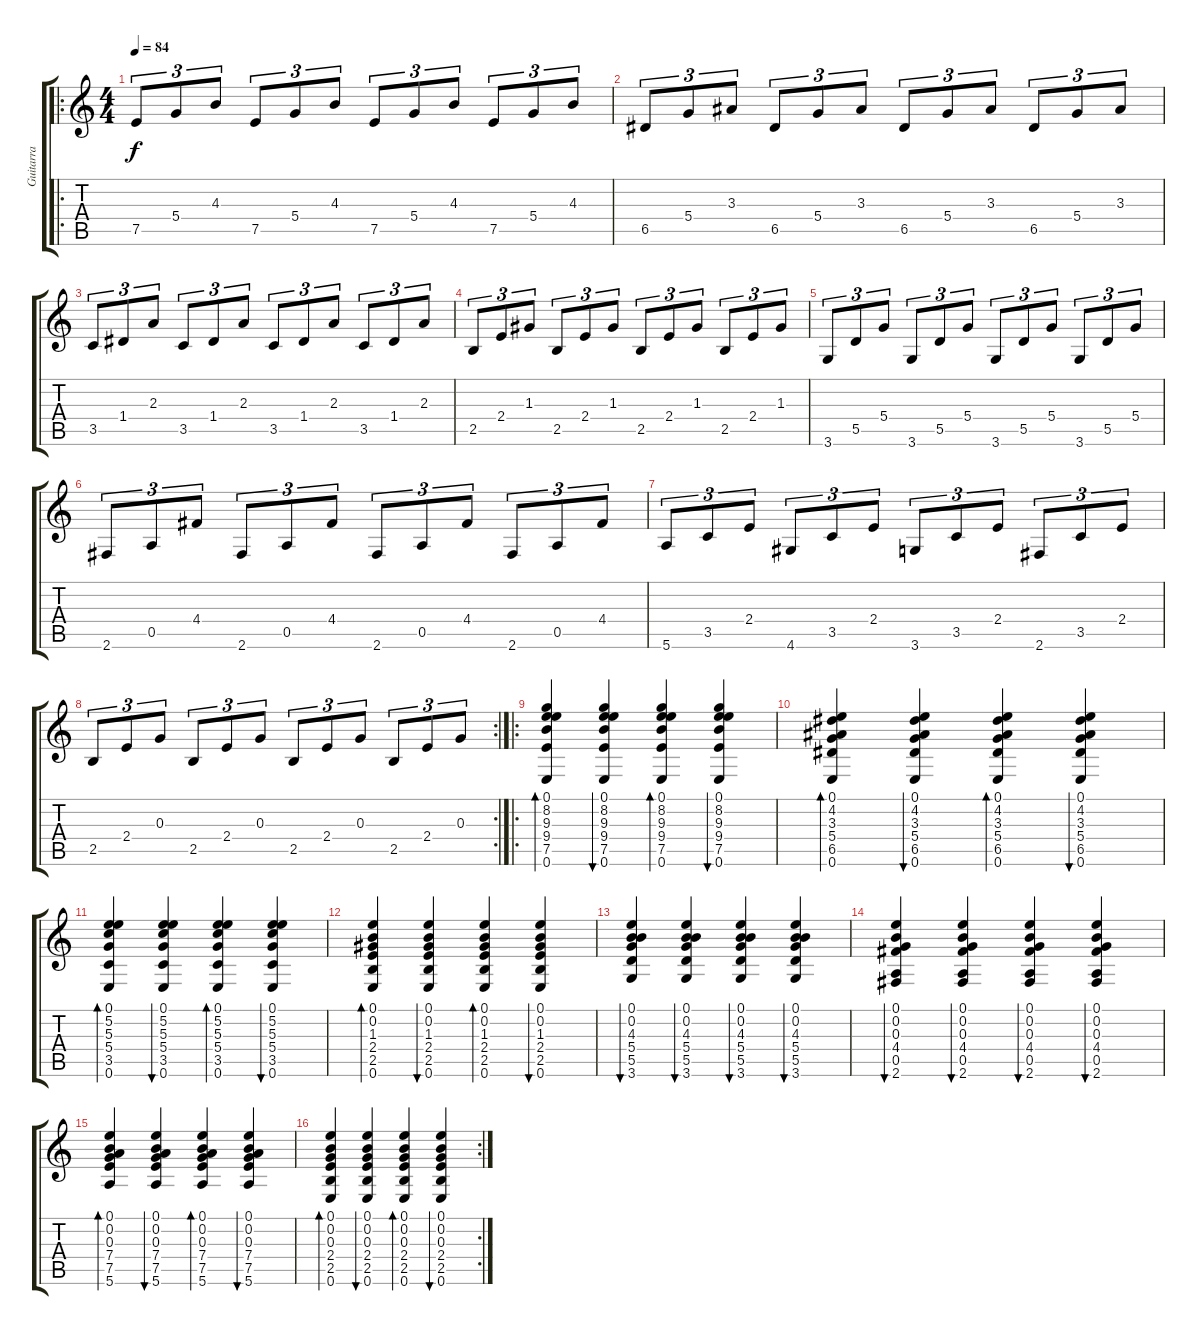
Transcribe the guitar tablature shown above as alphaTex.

\track ("Guitarra" "Guitarra") {instrument acousticguitarsteel}
\staff {score tabs}
\tuning (E4 B3 G3 D3 A2 E2) {hide}
\ro
\ts (4 4)
\tempo 84
\clef g2
\ks c
7.5.8{tu (3 2) dy f} 5.4.8{tu (3 2)} 4.3.8{tu (3 2)} 7.5.8{tu (3 2)} 5.4.8{tu (3 2)} 4.3.8{tu (3 2)} 7.5.8{tu (3 2)} 5.4.8{tu (3 2)} 4.3.8{tu (3 2)} 7.5.8{tu (3 2)} 5.4.8{tu (3 2)} 4.3.8{tu (3 2)} |
6.5.8{tu (3 2)} 5.4.8{tu (3 2)} 3.3.8{tu (3 2)} 6.5.8{tu (3 2)} 5.4.8{tu (3 2)} 3.3.8{tu (3 2)} 6.5.8{tu (3 2)} 5.4.8{tu (3 2)} 3.3.8{tu (3 2)} 6.5.8{tu (3 2)} 5.4.8{tu (3 2)} 3.3.8{tu (3 2)} |
3.5.8{tu (3 2)} 1.4.8{tu (3 2)} 2.3.8{tu (3 2)} 3.5.8{tu (3 2)} 1.4.8{tu (3 2)} 2.3.8{tu (3 2)} 3.5.8{tu (3 2)} 1.4.8{tu (3 2)} 2.3.8{tu (3 2)} 3.5.8{tu (3 2)} 1.4.8{tu (3 2)} 2.3.8{tu (3 2)} |
2.5.8{tu (3 2)} 2.4.8{tu (3 2)} 1.3.8{tu (3 2)} 2.5.8{tu (3 2)} 2.4.8{tu (3 2)} 1.3.8{tu (3 2)} 2.5.8{tu (3 2)} 2.4.8{tu (3 2)} 1.3.8{tu (3 2)} 2.5.8{tu (3 2)} 2.4.8{tu (3 2)} 1.3.8{tu (3 2)} |
3.6.8{tu (3 2)} 5.5.8{tu (3 2)} 5.4.8{tu (3 2)} 3.6.8{tu (3 2)} 5.5.8{tu (3 2)} 5.4.8{tu (3 2)} 3.6.8{tu (3 2)} 5.5.8{tu (3 2)} 5.4.8{tu (3 2)} 3.6.8{tu (3 2)} 5.5.8{tu (3 2)} 5.4.8{tu (3 2)} |
2.6.8{tu (3 2)} 0.5.8{tu (3 2)} 4.4.8{tu (3 2)} 2.6.8{tu (3 2)} 0.5.8{tu (3 2)} 4.4.8{tu (3 2)} 2.6.8{tu (3 2)} 0.5.8{tu (3 2)} 4.4.8{tu (3 2)} 2.6.8{tu (3 2)} 0.5.8{tu (3 2)} 4.4.8{tu (3 2)} |
5.6.8{tu (3 2)} 3.5.8{tu (3 2)} 2.4.8{tu (3 2)} 4.6.8{tu (3 2)} 3.5.8{tu (3 2)} 2.4.8{tu (3 2)} 3.6.8{tu (3 2)} 3.5.8{tu (3 2)} 2.4.8{tu (3 2)} 2.6.8{tu (3 2)} 3.5.8{tu (3 2)} 2.4.8{tu (3 2)} |
\rc 2
2.5.8{tu (3 2)} 2.4.8{tu (3 2)} 0.3.8{tu (3 2)} 2.5.8{tu (3 2)} 2.4.8{tu (3 2)} 0.3.8{tu (3 2)} 2.5.8{tu (3 2)} 2.4.8{tu (3 2)} 0.3.8{tu (3 2)} 2.5.8{tu (3 2)} 2.4.8{tu (3 2)} 0.3.8{tu (3 2)} |
\ro
(0.1 8.2 9.3 9.4 7.5 0.6).4{bd 60} (0.1 8.2 9.3 9.4 7.5 0.6).4{bu 60} (0.1 8.2 9.3 9.4 7.5 0.6).4{bd 60} (0.1 8.2 9.3 9.4 7.5 0.6).4{bu 60} |
(0.1 4.2 3.3 5.4 6.5 0.6).4{bd 60} (0.1 4.2 3.3 5.4 6.5 0.6).4{bu 60} (0.1 4.2 3.3 5.4 6.5 0.6).4{bd 60} (0.1 4.2 3.3 5.4 6.5 0.6).4{bu 60} |
(0.1 5.2 5.3 5.4 3.5 0.6).4{bd 60} (0.1 5.2 5.3 5.4 3.5 0.6).4{bu 60} (0.1 5.2 5.3 5.4 3.5 0.6).4{bd 60} (0.1 5.2 5.3 5.4 3.5 0.6).4{bu 60} |
(0.1 0.2 1.3 2.4 2.5 0.6).4{bd 60} (0.1 0.2 1.3 2.4 2.5 0.6).4{bu 60} (0.1 0.2 1.3 2.4 2.5 0.6).4{bd 60} (0.1 0.2 1.3 2.4 2.5 0.6).4{bu 60} |
(0.1 0.2 4.3 5.4 5.5 3.6).4{bu 60} (0.1 0.2 4.3 5.4 5.5 3.6).4{bu 60} (0.1 0.2 4.3 5.4 5.5 3.6).4{bu 60} (0.1 0.2 4.3 5.4 5.5 3.6).4{bu 60} |
(0.1 0.2 0.3 4.4 0.5 2.6).4{bu 60} (0.1 0.2 0.3 4.4 0.5 2.6).4{bu 60} (0.1 0.2 0.3 4.4 0.5 2.6).4{bu 60} (0.1 0.2 0.3 4.4 0.5 2.6).4{bu 60} |
(0.1 0.2 0.3 7.4 7.5 5.6).4{bd 60} (0.1 0.2 0.3 7.4 7.5 5.6).4{bu 60} (0.1 0.2 0.3 7.4 7.5 5.6).4{bd 60} (0.1 0.2 0.3 7.4 7.5 5.6).4{bu 60} |
\rc 2
(0.1 0.2 0.3 2.4 2.5 0.6).4{bd 60} (0.1 0.2 0.3 2.4 2.5 0.6).4{bu 60} (0.1 0.2 0.3 2.4 2.5 0.6).4{bd 60} (0.1 0.2 0.3 2.4 2.5 0.6).4{bu 60}
